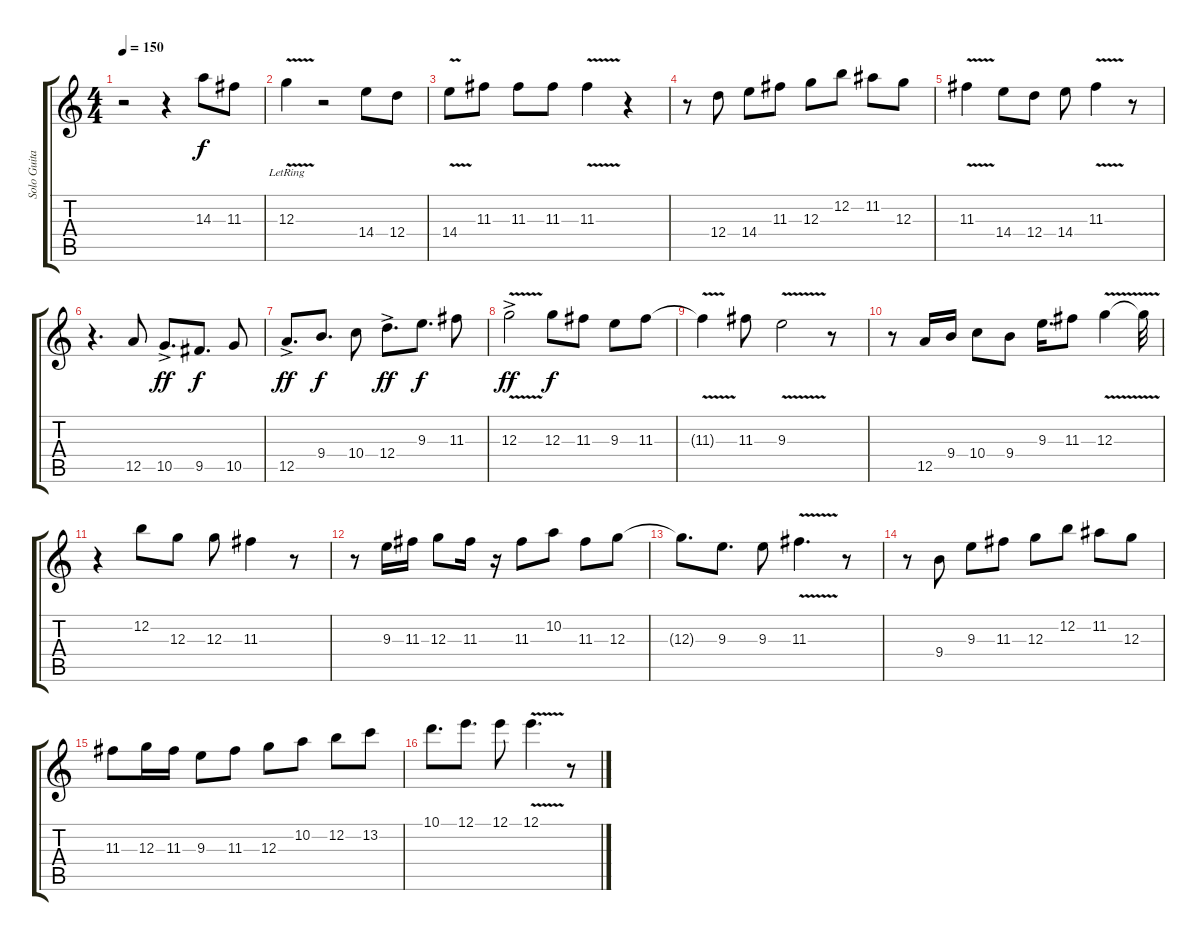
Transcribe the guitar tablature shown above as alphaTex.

\track ("Solo Guitar" "Solo Guita") {instrument overdrivenguitar}
\staff {score tabs}
\tuning (E4 B3 G3 D3 A2 E2) {hide}
\ts (4 4)
\tempo 150
\clef g2
\ks c
r.2{dy f} r.4 14.3.8 11.3.8 |
12.3{v lr}.4 r.2 14.4.8 12.4.8 |
14.4{v}.8 11.3.8 11.3.8 11.3.8 11.3{v}.4 r.4 |
r.8 12.4.8 14.4.8 11.3.8 12.3.8 12.2.8 11.2.8 12.3.8 |
11.3{v}.4 14.4.8 12.4.8 14.4.8 11.3{v}.4 r.8 |
r.4{d} 12.5.8 10.5{ac}.8{d dy ff} 9.5.8{d dy f} 10.5.8 |
12.5{ac}.8{d dy ff} 9.4.8{d dy f} 10.4.8 12.4{ac}.8{d dy ff} 9.3.8{d dy f} 11.3.8 |
12.3{v ac}.2{dy ff} 12.3.8{dy f} 11.3.8 9.3.8 11.3.8 |
11.3{v t}.4 11.3.8 9.3{v}.2 r.8 |
r.8 12.5.16 9.4.16 10.4.8 9.4.8 9.3.16{d} 11.3.8 12.3{v}.4 12.3{t}.32 |
r.4 12.2.8 12.3.8 12.3.8 11.3.4 r.8 |
r.8 9.3.16 11.3.16 12.3.8 11.3.16 r.16 11.3.8 10.2.8 11.3.8 12.3.8 |
12.3{t}.8{d} 9.3.8{d} 9.3.8 11.3{v}.4{d} r.8 |
r.8 9.4.8 9.3.8 11.3.8 12.3.8 12.2.8 11.2.8 12.3.8 |
11.3.8 12.3.16 11.3.16 9.3.8 11.3.8 12.3.8 10.2.8 12.2.8 13.2.8 |
10.1.8{d} 12.1.8{d} 12.1.8 12.1{v}.4{d} r.8
